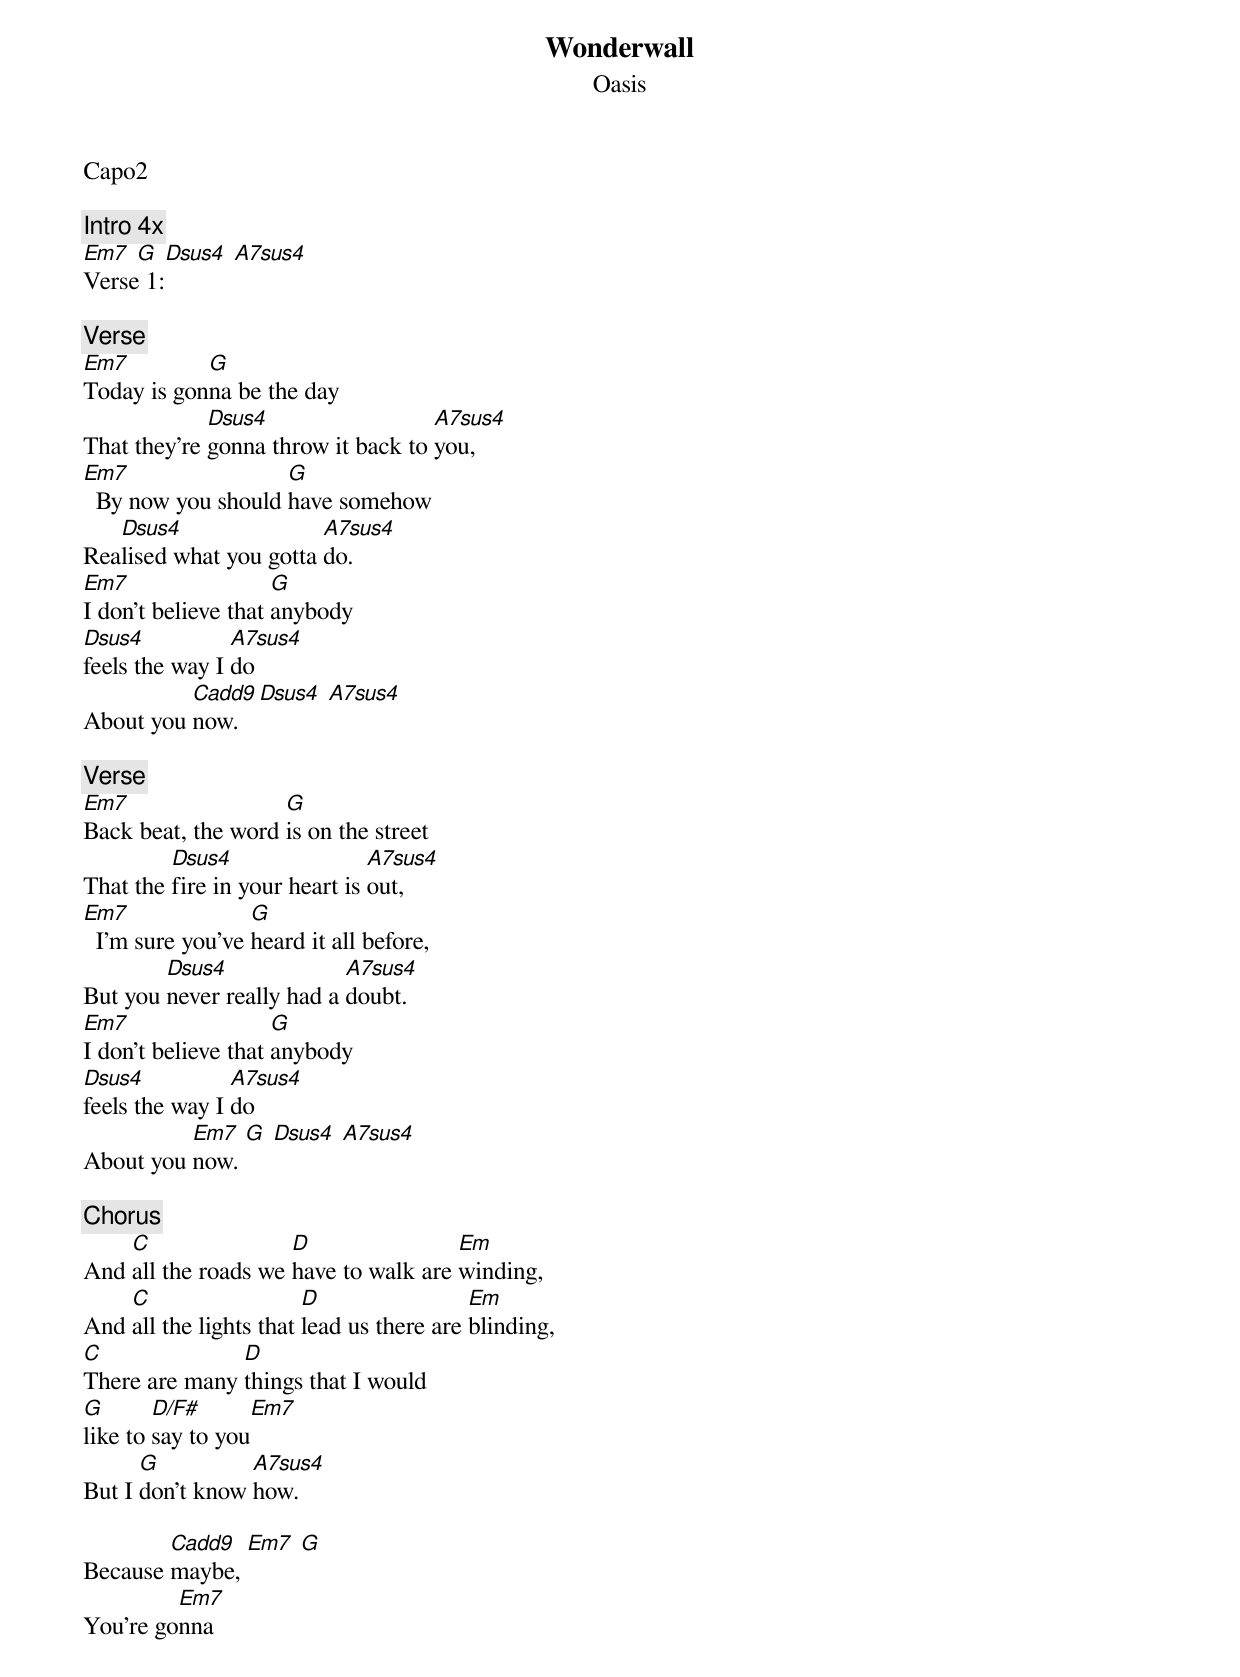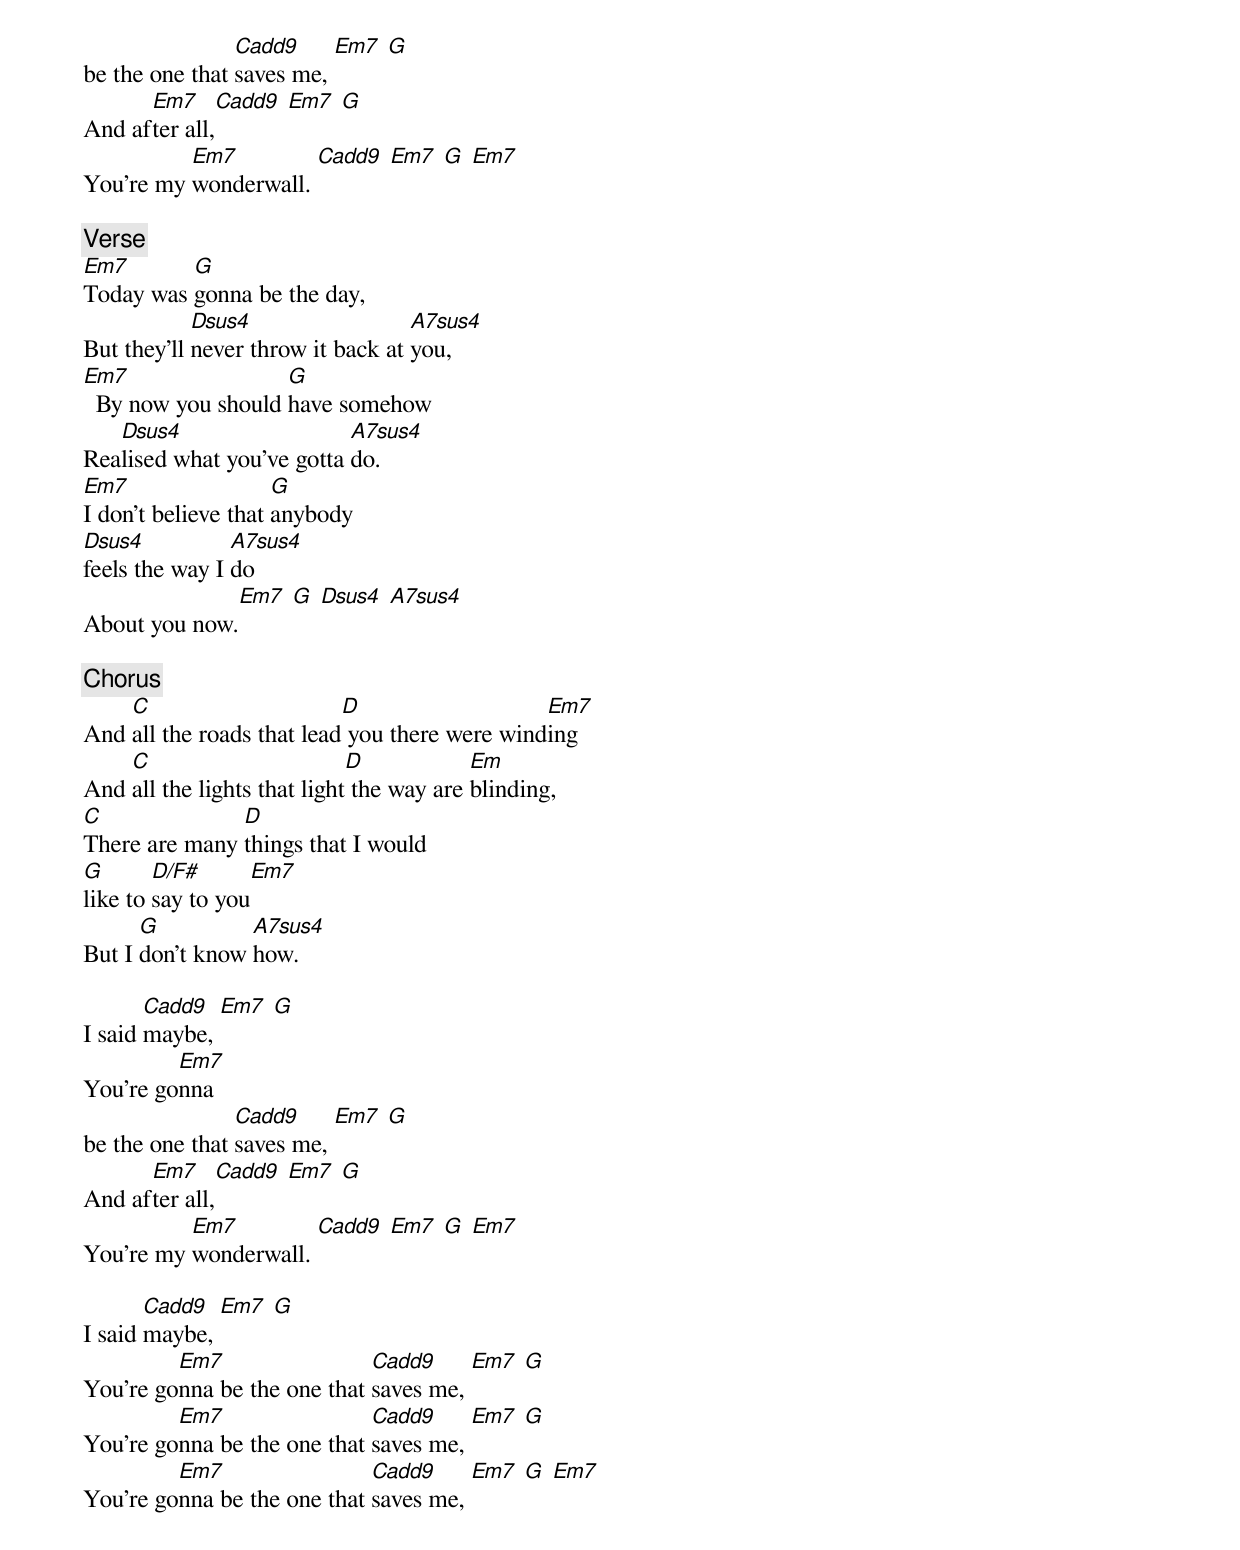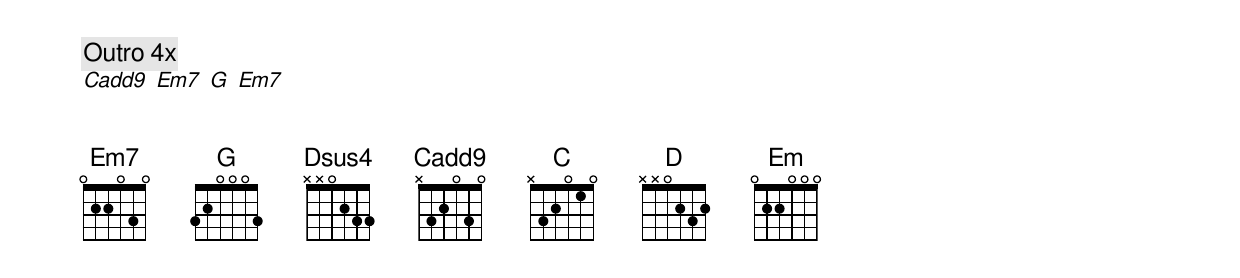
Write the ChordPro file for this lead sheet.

{title: Wonderwall}
{subtitle: Oasis}

Capo2

{c:Intro 4x}
[Em7] [G] [Dsus4] [A7sus4]
Verse 1:

{c:Verse}
[Em7]Today is gon[G]na be the day
That they're [Dsus4]gonna throw it back to [A7sus4]you,
[Em7]  By now you should [G]have somehow
Rea[Dsus4]lised what you gotta [A7sus4]do.
[Em7]I don't believe that [G]anybody
[Dsus4]feels the way I [A7sus4]do
About you [Cadd9]now. [Dsus4] [A7sus4]

{c:Verse}
[Em7]Back beat, the word [G]is on the street
That the [Dsus4]fire in your heart is [A7sus4]out,
[Em7]  I'm sure you've [G]heard it all before,
But you [Dsus4]never really had a [A7sus4]doubt.
[Em7]I don't believe that [G]anybody
[Dsus4]feels the way I [A7sus4]do
About you [Em7]now. [G] [Dsus4] [A7sus4]

{c:Chorus}
And [C]all the roads we [D]have to walk are [Em]winding,
And [C]all the lights that [D]lead us there are [Em]blinding,
[C]There are many [D]things that I would
[G]like to [D/F#]say to you[Em7]
But I [G]don't know [A7sus4]how.

Because [Cadd9]maybe, [Em7] [G]
You're go[Em7]nna
be the one that [Cadd9]saves me, [Em7] [G]
And af[Em7]ter all,[Cadd9] [Em7] [G]
You're my [Em7]wonderwall. [Cadd9] [Em7] [G] [Em7]

{c:Verse}
[Em7]Today was [G]gonna be the day,
But they'll [Dsus4]never throw it back at [A7sus4]you,
[Em7]  By now you should [G]have somehow
Rea[Dsus4]lised what you've gotta [A7sus4]do.
[Em7]I don't believe that [G]anybody
[Dsus4]feels the way I [A7sus4]do
About you now.[Em7] [G] [Dsus4] [A7sus4]

{c:Chorus}
And [C]all the roads that lead[D] you there were wind[Em7]ing
And [C]all the lights that light[D] the way are [Em]blinding,
[C]There are many [D]things that I would
[G]like to [D/F#]say to you[Em7]
But I [G]don't know [A7sus4]how.

I said [Cadd9]maybe, [Em7] [G]
You're go[Em7]nna
be the one that [Cadd9]saves me, [Em7] [G]
And af[Em7]ter all,[Cadd9] [Em7] [G]
You're my [Em7]wonderwall. [Cadd9] [Em7] [G] [Em7]

I said [Cadd9]maybe, [Em7] [G]
You're go[Em7]nna be the one that [Cadd9]saves me, [Em7] [G]
You're go[Em7]nna be the one that [Cadd9]saves me, [Em7] [G]
You're go[Em7]nna be the one that [Cadd9]saves me, [Em7] [G] [Em7]

{c:Outro 4x}
[Cadd9] [Em7] [G] [Em7]


{define: Dsus4 0 x x 0 2 3 3}
